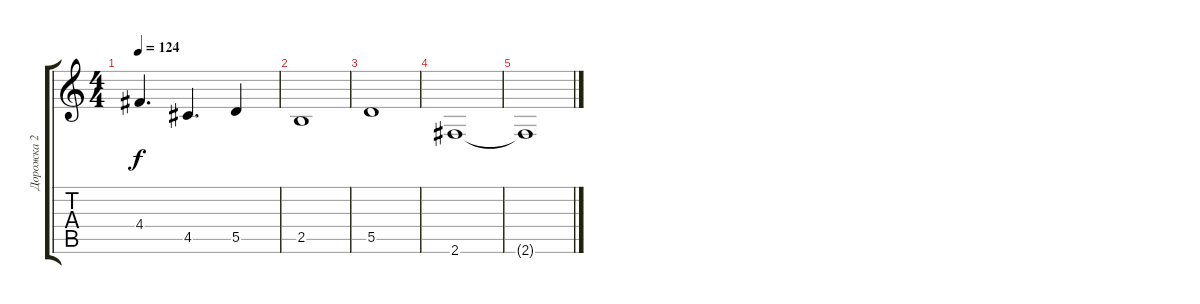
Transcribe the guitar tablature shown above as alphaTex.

\track ("Дорожка 2" "Дорожка 2") {instrument acousticguitarsteel}
\staff {score tabs}
\tuning (E4 B3 G3 D3 A2 E2) {hide}
\ts (4 4)
\tempo 124
\clef g2
\ks c
4.4.4{d dy f} 4.5.4{d} 5.5.4 |
2.5.1 |
5.5.1 |
2.6.1 |
2.6{t}.1
